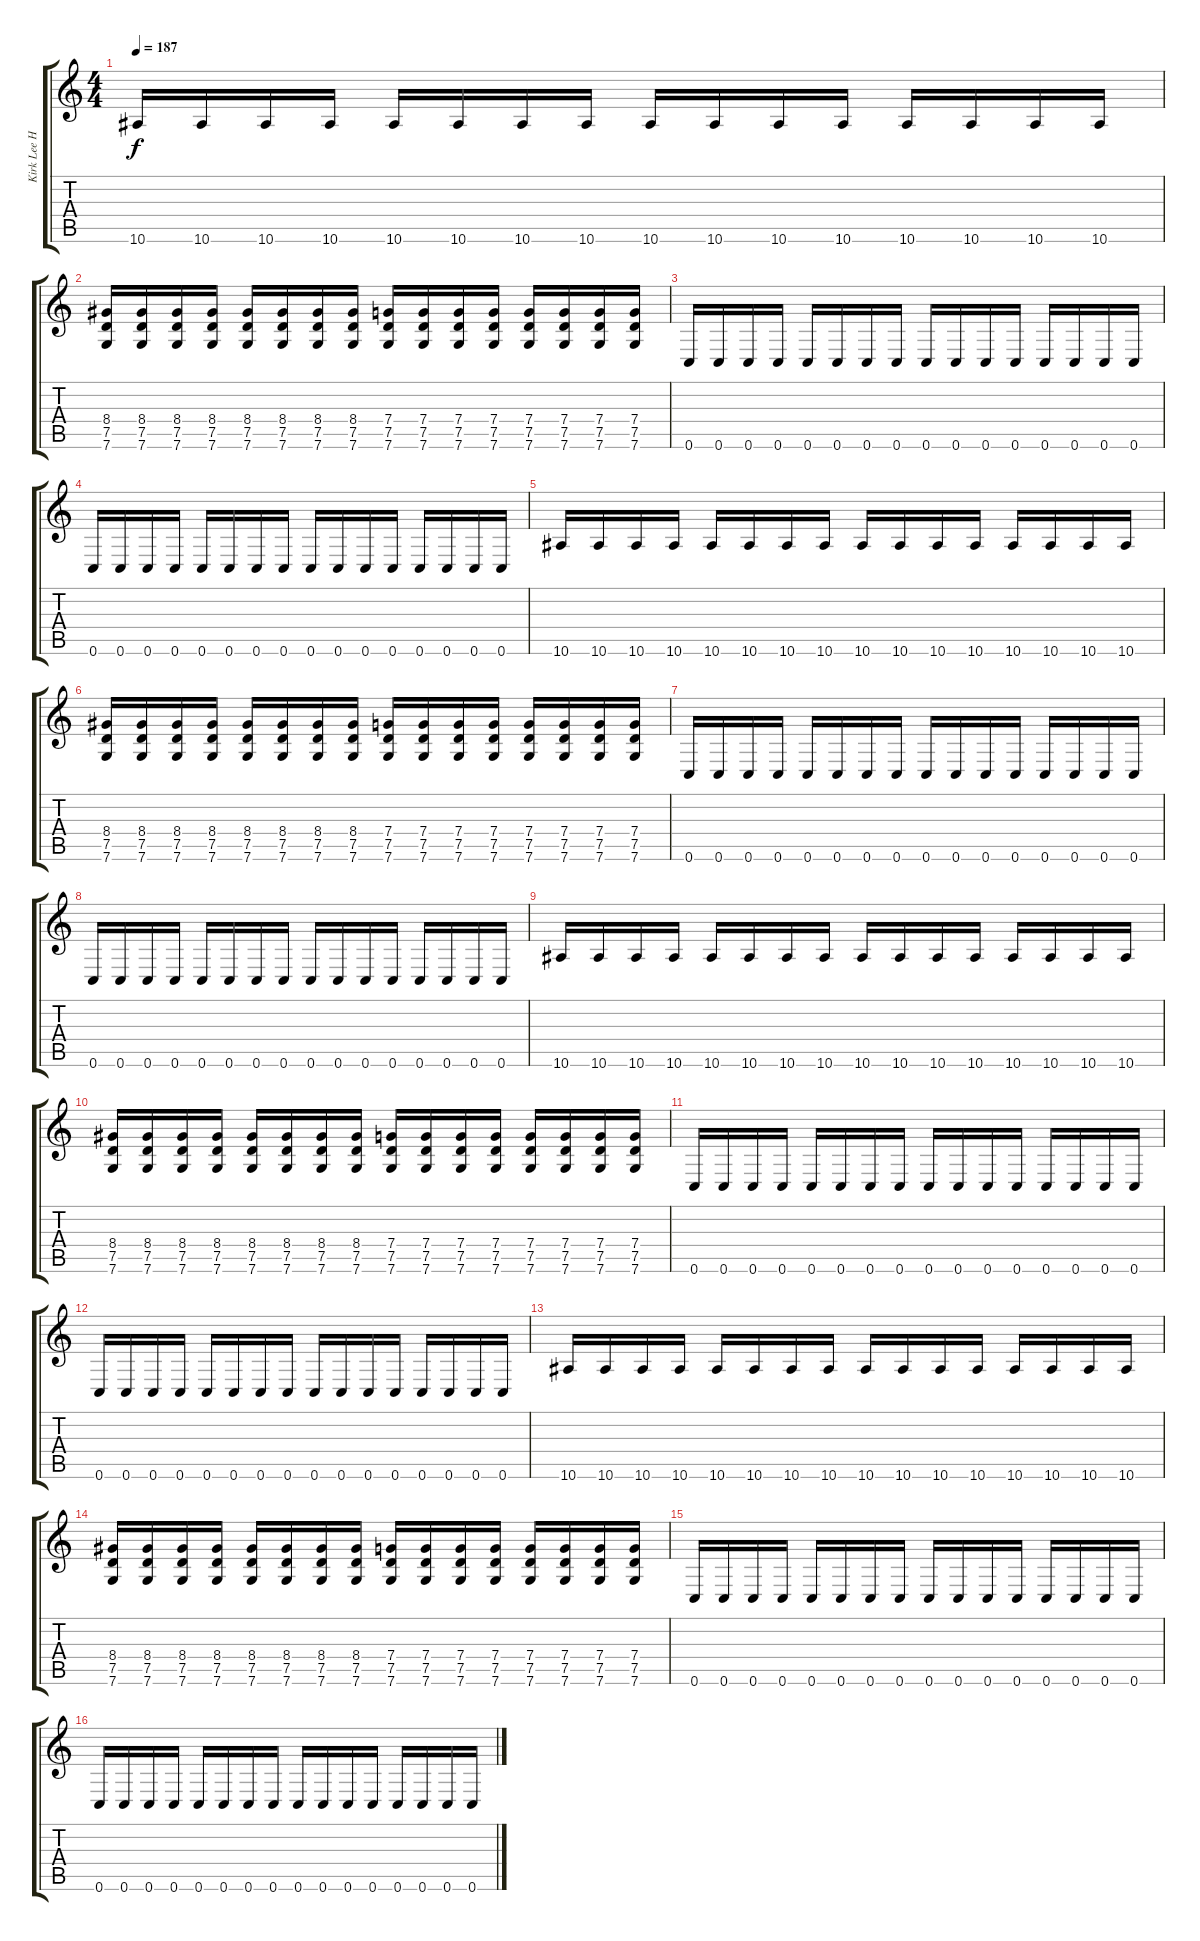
\track ("Kirk Lee Hammett" "Kirk Lee H") {instrument distortionguitar}
\staff {score tabs}
\tuning (D4 A3 F3 C3 G2 C2) {hide}
\ts (4 4)
\tempo 187
\clef g2
\ks c
10.6.16{dy f} 10.6.16 10.6.16 10.6.16 10.6.16 10.6.16 10.6.16 10.6.16 10.6.16 10.6.16 10.6.16 10.6.16 10.6.16 10.6.16 10.6.16 10.6.16 |
(8.4 7.5 7.6).16 (8.4 7.5 7.6).16 (8.4 7.5 7.6).16 (8.4 7.5 7.6).16 (8.4 7.5 7.6).16 (8.4 7.5 7.6).16 (8.4 7.5 7.6).16 (8.4 7.5 7.6).16 (7.4 7.5 7.6).16 (7.4 7.5 7.6).16 (7.4 7.5 7.6).16 (7.4 7.5 7.6).16 (7.4 7.5 7.6).16 (7.4 7.5 7.6).16 (7.4 7.5 7.6).16 (7.4 7.5 7.6).16 |
0.6.16 0.6.16 0.6.16 0.6.16 0.6.16 0.6.16 0.6.16 0.6.16 0.6.16 0.6.16 0.6.16 0.6.16 0.6.16 0.6.16 0.6.16 0.6.16 |
0.6.16 0.6.16 0.6.16 0.6.16 0.6.16 0.6.16 0.6.16 0.6.16 0.6.16 0.6.16 0.6.16 0.6.16 0.6.16 0.6.16 0.6.16 0.6.16 |
10.6.16 10.6.16 10.6.16 10.6.16 10.6.16 10.6.16 10.6.16 10.6.16 10.6.16 10.6.16 10.6.16 10.6.16 10.6.16 10.6.16 10.6.16 10.6.16 |
(8.4 7.5 7.6).16 (8.4 7.5 7.6).16 (8.4 7.5 7.6).16 (8.4 7.5 7.6).16 (8.4 7.5 7.6).16 (8.4 7.5 7.6).16 (8.4 7.5 7.6).16 (8.4 7.5 7.6).16 (7.4 7.5 7.6).16 (7.4 7.5 7.6).16 (7.4 7.5 7.6).16 (7.4 7.5 7.6).16 (7.4 7.5 7.6).16 (7.4 7.5 7.6).16 (7.4 7.5 7.6).16 (7.4 7.5 7.6).16 |
0.6.16 0.6.16 0.6.16 0.6.16 0.6.16 0.6.16 0.6.16 0.6.16 0.6.16 0.6.16 0.6.16 0.6.16 0.6.16 0.6.16 0.6.16 0.6.16 |
0.6.16 0.6.16 0.6.16 0.6.16 0.6.16 0.6.16 0.6.16 0.6.16 0.6.16 0.6.16 0.6.16 0.6.16 0.6.16 0.6.16 0.6.16 0.6.16 |
10.6.16 10.6.16 10.6.16 10.6.16 10.6.16 10.6.16 10.6.16 10.6.16 10.6.16 10.6.16 10.6.16 10.6.16 10.6.16 10.6.16 10.6.16 10.6.16 |
(8.4 7.5 7.6).16 (8.4 7.5 7.6).16 (8.4 7.5 7.6).16 (8.4 7.5 7.6).16 (8.4 7.5 7.6).16 (8.4 7.5 7.6).16 (8.4 7.5 7.6).16 (8.4 7.5 7.6).16 (7.4 7.5 7.6).16 (7.4 7.5 7.6).16 (7.4 7.5 7.6).16 (7.4 7.5 7.6).16 (7.4 7.5 7.6).16 (7.4 7.5 7.6).16 (7.4 7.5 7.6).16 (7.4 7.5 7.6).16 |
0.6.16 0.6.16 0.6.16 0.6.16 0.6.16 0.6.16 0.6.16 0.6.16 0.6.16 0.6.16 0.6.16 0.6.16 0.6.16 0.6.16 0.6.16 0.6.16 |
0.6.16 0.6.16 0.6.16 0.6.16 0.6.16 0.6.16 0.6.16 0.6.16 0.6.16 0.6.16 0.6.16 0.6.16 0.6.16 0.6.16 0.6.16 0.6.16 |
10.6.16 10.6.16 10.6.16 10.6.16 10.6.16 10.6.16 10.6.16 10.6.16 10.6.16 10.6.16 10.6.16 10.6.16 10.6.16 10.6.16 10.6.16 10.6.16 |
(8.4 7.5 7.6).16 (8.4 7.5 7.6).16 (8.4 7.5 7.6).16 (8.4 7.5 7.6).16 (8.4 7.5 7.6).16 (8.4 7.5 7.6).16 (8.4 7.5 7.6).16 (8.4 7.5 7.6).16 (7.4 7.5 7.6).16 (7.4 7.5 7.6).16 (7.4 7.5 7.6).16 (7.4 7.5 7.6).16 (7.4 7.5 7.6).16 (7.4 7.5 7.6).16 (7.4 7.5 7.6).16 (7.4 7.5 7.6).16 |
0.6.16 0.6.16 0.6.16 0.6.16 0.6.16 0.6.16 0.6.16 0.6.16 0.6.16 0.6.16 0.6.16 0.6.16 0.6.16 0.6.16 0.6.16 0.6.16 |
0.6.16 0.6.16 0.6.16 0.6.16 0.6.16 0.6.16 0.6.16 0.6.16 0.6.16 0.6.16 0.6.16 0.6.16 0.6.16 0.6.16 0.6.16 0.6.16
